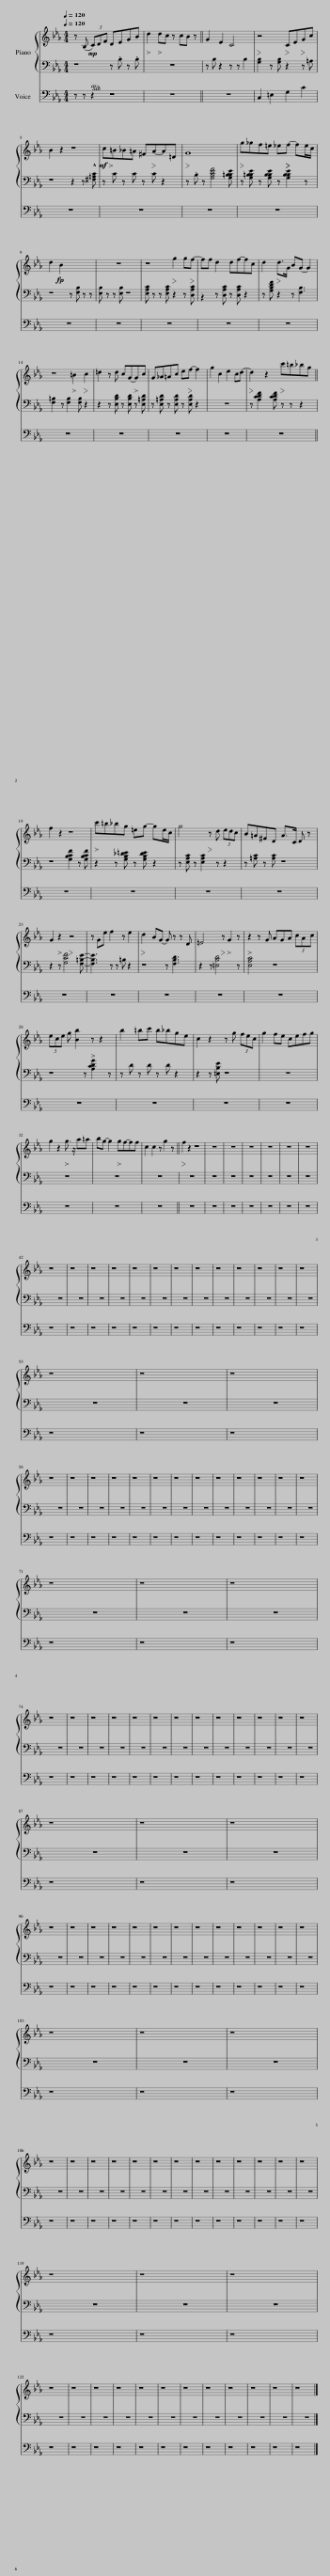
X:1
%%score { 1 | 2 } 3
L:1/8
Q:1/4=120
M:4/4
I:linebreak $
K:Eb
V:1 treble
V:2 bass
V:3 bass
V:1
 z (B,!mp! (3C)DF DEGB |!>(! d2!>)!!>(! dc z cB z!>)! || G2 E2 C4 |!>(! z4!>)!!>(! CE!>)!!>(!Gc!>)! |$ B2 z2 z4 | %5
!mf!!>(! c=B_B=A ^F!>)!!>(!A-A=D!>)! |!>(! G8!>)! |!>(! g_gf=e _e!>)!!>(!!>)!!>(!f- fe/c/!>)! |$ d2 B2 x4 | z8 | %10
 z4!>)!!>(! g2 g!>)!!>(!f- | ff d2 df-fc | d2!>)!!>(! d>G BG- G2 |$ z4!>)!!>(! =B2!>)!!>(! c2 | =d2 z d cG-!>)!!>(!Gc | %15
 G_A=Ac e!>)!!>(!f- f2 | g2 c2 e2 cd- |!>(! d2 z2!>)!!>(! c'=b_bg!>)! ||$ f2 z2 z4 |!>(! c'=b_bg =eg- ge/c/!>)! | %20
 g4!>)!!>(! z d (3edc | B=A^FD A>C D z |$!>(! G2!>)!!>(! z2!>)!!>(! z4!>)! | z Ge f2 z e2 |!>(! d2 BG- G z z D!>)! | %25
 =E4!>)!!>(! z!>)!!>(! G2 z |!>(! z2 z G AGA (3cA!>)!c |$ (3ece g [Bb]2!>)!!>(! z z2 | b2 =bc' b_bge | c2 z2 z g (3fec | %30
 g2 fe cefg |$ g2 z2!>)!!>(! g3/2 z/ a=a | bg- g2!>)!!>(! gf-ff | c2 c2 z g2 z ||!>(! f2 z2 z4!>)! | %35
 z8 | z8 | z8 | z8 | z8 | %40
 z8 |$ z8 x8 | z8 x8 | z8 x8 | z8 x8 | %45
 z8 x8 | z8 x8 | z8 x8 | z8 x8 | z8 x8 | %50
 z8 x8 | z8 x8 | z8 x8 | z8 x8 |$ z8 x8 | %55
 z8 x8 | z8 x8 |$ z8 x8 | z8 x8 | z8 x8 | %60
 z8 x8 | z8 x8 | z8 x8 | z8 x8 | z8 x8 | %65
 z8 x8 | z8 x8 | z8 x8 | z8 x8 | z8 x8 |$ %70
 z8 x8 | z8 x8 | z8 x8 |$ z8 x8 | z8 x8 | %75
 z8 x8 | z8 x8 | z8 x8 | z8 x8 | z8 x8 | %80
 z8 x8 | z8 x8 | z8 x8 | z8 x8 | z8 x8 | %85
 z8 x8 |$ z8 x8 | z8 x8 | z8 x8 |$ z8 x8 | %90
 z8 x8 | z8 x8 | z8 x8 | z8 x8 | z8 x8 | %95
 z8 x8 | z8 x8 | z8 x8 | z8 x8 | z8 x8 | %100
 z8 x8 | z8 x8 |$ z8 x8 | z8 x8 | z8 x8 |$ %105
 z8 x8 | z8 x8 | z8 x8 | z8 x8 | z8 x8 | %110
 z8 x8 | z8 x8 | z8 x8 | z8 x8 | z8 x8 | %115
 z8 x8 | z8 x8 | z8 x8 |$ z8 x8 | z8 x8 | %120
 z8 x8 |$ z8 x8 | z8 x8 | z8 x8 | z8 x8 | %125
 z8 x8 | z8 x8 | z8 x8 | z8 x8 | z8 x8 | %130
 z8 x8 | z8 x8 | z8 x8 |] %133
V:2
 z4 z .B, z .B, | z8 || z B, z2 z z B,2 | [G,B,]2 z [G,B,] z2 z =A, |$ z4 z2 z !^![^F,=A,C] | %5
 z C z C z C z2 | z .B, z [G,B,DF]4 [G,=B,B,E] | z [G,=B,B,E] z [G,B,B,E] z [G,B,B,E]2 z |$ z4 z [F,B,] z z | [E,B,] z z [E,B,] z4 | %10
 [E,A,C] z z [E,A,C] z2 z [D,A,C] | z2 z [D,A,C] z [D,A,C] z2 | z [G,B,DF] z2 z [F,B,]3 |$ [F,=B,]2 z [F,B,]2 [F,B,] z2 | z2 z [E,B,D] z [E,B,D] z [E,=A,D] | %15
 z [E,=A,D] z [E,A,D] z [E,A,D] z2 | z8 | z [A,CDF]2 [A,CDF] z z z2 ||$ z4 [G,B,CF]2 z [G,B,CF] | z2 z [G,B,_D=E] z [G,B,DE] z2 | %20
 z [E,A,C] z [E,A,C]2 z z2 | z [=A,C] z [A,C] z4 |$ z2 z [G,CF]4 [F,=B,E]- | [F,B,E]3 z z =B, z2 | z4 z [F,B,D]3 | %25
 z2 z [=E,B,D]4 z | [E,A,C]4 z4 x |$ z4 z [A,CDG]2 z | z D z D z D z2 | z2 z [=E,B,E] z4 | %30
 z8 |$ z8 | z8 | z8 || z8 | %35
 z8 | z8 | z8 | z8 | z8 | %40
 z8 |$ x8 z8 | x8 z8 | x8 z8 | x8 z8 | %45
 x8 z8 | x8 z8 | x8 z8 | x8 z8 | x8 z8 | %50
 x8 z8 | x8 z8 | x8 z8 | x8 z8 |$ x8 z8 | %55
 x8 z8 | x8 z8 |$ x8 z8 | x8 z8 | x8 z8 | %60
 x8 z8 | x8 z8 | x8 z8 | x8 z8 | x8 z8 | %65
 x8 z8 | x8 z8 | x8 z8 | x8 z8 | x8 z8 |$ %70
 x8 z8 | x8 z8 | x8 z8 |$ x8 z8 | x8 z8 | %75
 x8 z8 | x8 z8 | x8 z8 | x8 z8 | x8 z8 | %80
 x8 z8 | x8 z8 | x8 z8 | x8 z8 | x8 z8 | %85
 x8 z8 |$ x8 z8 | x8 z8 | x8 z8 |$ x8 z8 | %90
 x8 z8 | x8 z8 | x8 z8 | x8 z8 | x8 z8 | %95
 x8 z8 | x8 z8 | x8 z8 | x8 z8 | x8 z8 | %100
 x8 z8 | x8 z8 |$ x8 z8 | x8 z8 | x8 z8 |$ %105
 x8 z8 | x8 z8 | x8 z8 | x8 z8 | x8 z8 | %110
 x8 z8 | x8 z8 | x8 z8 | x8 z8 | x8 z8 | %115
 x8 z8 | x8 z8 | x8 z8 |$ x8 z8 | x8 z8 | %120
 x8 z8 |$ x8 z8 | x8 z8 | x8 z8 | x8 z8 | %125
 x8 z8 | x8 z8 | x8 z8 | x8 z8 | x8 z8 | %130
 x8 z8 | x8 z8 | x8 z8 |] %133
V:3
 z z!ped! z2 z4 | z8 || z8 | C,2 =E,2 G,2 C2 |$ z8 | %5
 z8 | z8 | z8 |$ z8 | z8 | %10
 z8 | z8 | z8 |$ z8 | z8 | %15
 z8 | z8 | z8 ||$ z8 | z8 | %20
 z8 | z8 |$ z8 | z8 | z8 | %25
 z8 | z9 |$ z8 | z8 | z8 | %30
 z8 |$ z8 | z8 | z8 || z8 | %35
 z8 | z8 | z8 | z8 | z8 | %40
 z8 |$ z8 x8 | z8 x8 | z8 x8 | z8 x8 | %45
 z8 x8 | z8 x8 | z8 x8 | z8 x8 | z8 x8 | %50
 z8 x8 | z8 x8 | z8 x8 | z8 x8 |$ z8 x8 | %55
 z8 x8 | z8 x8 |$ z8 x8 | z8 x8 | z8 x8 | %60
 z8 x8 | z8 x8 | z8 x8 | z8 x8 | z8 x8 | %65
 z8 x8 | z8 x8 | z8 x8 | z8 x8 | z8 x8 |$ %70
 z8 x8 | z8 x8 | z8 x8 |$ z8 x8 | z8 x8 | %75
 z8 x8 | z8 x8 | z8 x8 | z8 x8 | z8 x8 | %80
 z8 x8 | z8 x8 | z8 x8 | z8 x8 | z8 x8 | %85
 z8 x8 |$ z8 x8 | z8 x8 | z8 x8 |$ z8 x8 | %90
 z8 x8 | z8 x8 | z8 x8 | z8 x8 | z8 x8 | %95
 z8 x8 | z8 x8 | z8 x8 | z8 x8 | z8 x8 | %100
 z8 x8 | z8 x8 |$ z8 x8 | z8 x8 | z8 x8 |$ %105
 z8 x8 | z8 x8 | z8 x8 | z8 x8 | z8 x8 | %110
 z8 x8 | z8 x8 | z8 x8 | z8 x8 | z8 x8 | %115
 z8 x8 | z8 x8 | z8 x8 |$ z8 x8 | z8 x8 | %120
 z8 x8 |$ z8 x8 | z8 x8 | z8 x8 | z8 x8 | %125
 z8 x8 | z8 x8 | z8 x8 | z8 x8 | z8 x8 | %130
 z8 x8 | z8 x8 | z8 x8 |] %133
